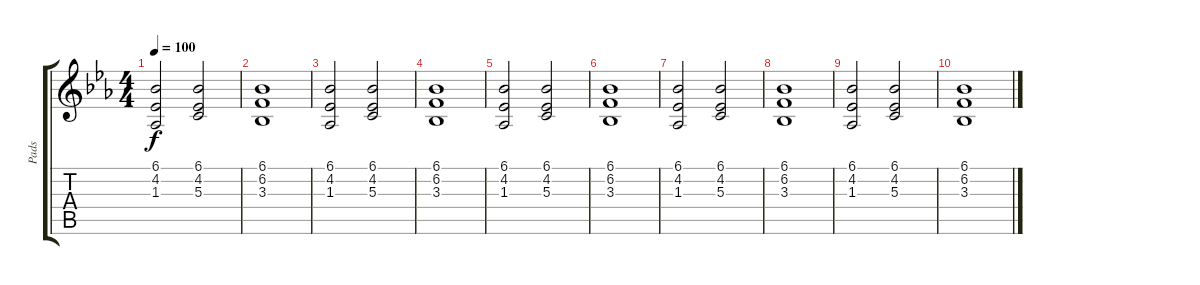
\track ("Pads" "Pads") {instrument pad2warm}
\staff {score tabs}
\tuning (E4 B3 G3 D3 A2 E2) {hide}
\ts (4 4)
\tempo 100
\clef g2
\ks eb
(6.1 4.2 1.3).2{dy f} (6.1 4.2 5.3).2 |
(6.1 6.2 3.3).1 |
(6.1 4.2 1.3).2 (6.1 4.2 5.3).2 |
(6.1 6.2 3.3).1 |
(6.1 4.2 1.3).2 (6.1 4.2 5.3).2 |
(6.1 6.2 3.3).1 |
(6.1 4.2 1.3).2 (6.1 4.2 5.3).2 |
(6.1 6.2 3.3).1 |
(6.1 4.2 1.3).2 (6.1 4.2 5.3).2 |
(6.1 6.2 3.3).1
